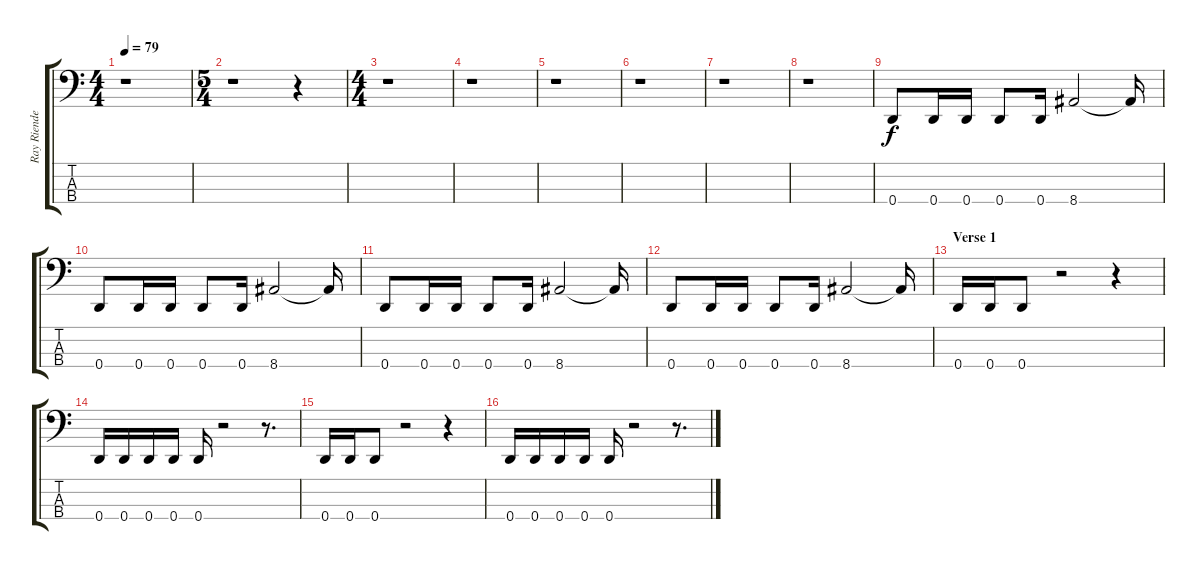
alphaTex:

\track ("Ray Riendeau" "Ray Riende") {instrument electricbassfinger}
\staff {score tabs}
\tuning (G2 D2 A1 D1) {hide}
\ts (4 4)
\tempo 79
\clef f4
\ks c
r.1{dy f instrument electricbassfinger} |
\ts (5 4)
r.1 r.4 |
\ts (4 4)
r.1 |
r.1 |
r.1 |
r.1 |
r.1 |
r.1 |
0.4.8 0.4.16 0.4.16 0.4.8 0.4.16 8.4.2 8.4{t}.16 |
0.4.8 0.4.16 0.4.16 0.4.8 0.4.16 8.4.2 8.4{t}.16 |
0.4.8 0.4.16 0.4.16 0.4.8 0.4.16 8.4.2 8.4{t}.16 |
0.4.8 0.4.16 0.4.16 0.4.8 0.4.16 8.4.2 8.4{t}.16 |
\section ("" "Verse 1")
0.4.16 0.4.16 0.4.8 r.2 r.4 |
0.4.16 0.4.16 0.4.16 0.4.16 0.4.16 r.2 r.8{d} |
0.4.16 0.4.16 0.4.8 r.2 r.4 |
0.4.16 0.4.16 0.4.16 0.4.16 0.4.16 r.2 r.8{d}
